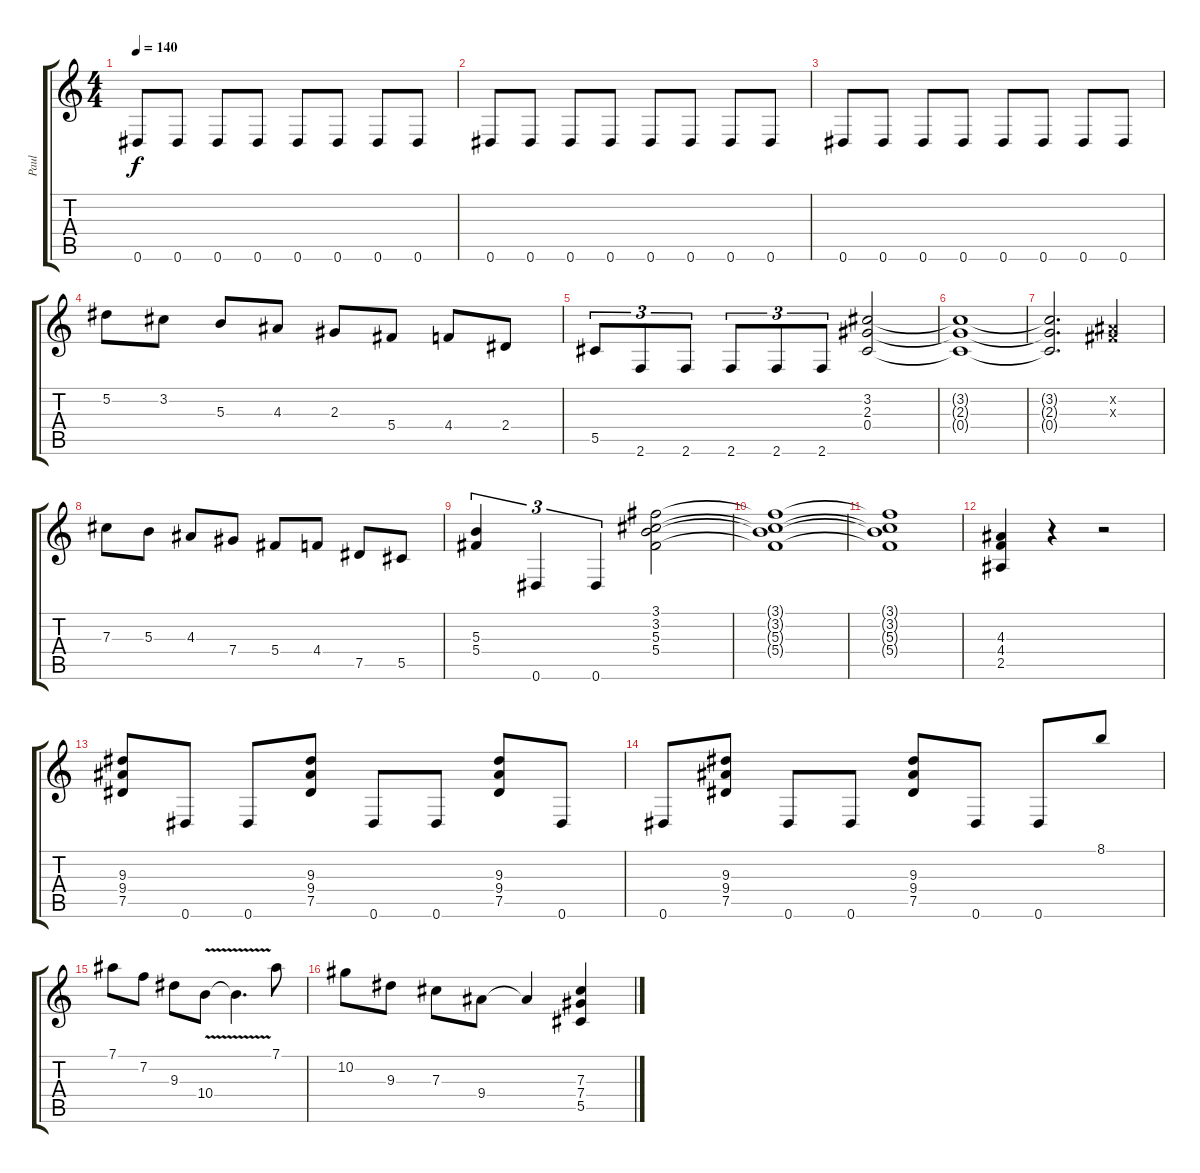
\track ("Paul" "Paul") {instrument distortionguitar}
\staff {score tabs}
\tuning (Eb4 Bb3 Gb3 Db3 Ab2 Eb2) {hide}
\ts (4 4)
\tempo 140
\clef g2
\ks c
0.6.8{dy f} 0.6.8 0.6.8 0.6.8 0.6.8 0.6.8 0.6.8 0.6.8 |
0.6.8 0.6.8 0.6.8 0.6.8 0.6.8 0.6.8 0.6.8 0.6.8 |
0.6.8 0.6.8 0.6.8 0.6.8 0.6.8 0.6.8 0.6.8 0.6.8 |
5.2.8 3.2.8 5.3.8 4.3.8 2.3.8 5.4.8 4.4.8 2.4.8 |
5.5.8{tu (3 2)} 2.6.8{tu (3 2)} 2.6.8{tu (3 2)} 2.6.8{tu (3 2)} 2.6.8{tu (3 2)} 2.6.8{tu (3 2)} (3.2 2.3 0.4).2 |
(3.2{t} 2.3{t} 0.4{t}).1 |
(3.2{t} 2.3{t} 0.4{t}).2{d} (0.2{x} 0.3{x}).4 |
7.3.8 5.3.8 4.3.8 7.4.8 5.4.8 4.4.8 7.5.8 5.5.8 |
(5.3 5.4).4{tu (3 2)} 0.6.4{tu (3 2)} 0.6.4{tu (3 2)} (3.1 3.2 5.3 5.4).2 |
(3.1{t} 3.2{t} 5.3{t} 5.4{t}).1 |
(3.1{t} 3.2{t} 5.3{t} 5.4{t}).1 |
(4.3 4.4 2.5).4 r.4 r.2 |
(9.3 9.4 7.5).8 0.6.8 0.6.8 (9.3 9.4 7.5).8 0.6.8 0.6.8 (9.3 9.4 7.5).8 0.6.8 |
0.6.8 (9.3 9.4 7.5).8 0.6.8 0.6.8 (9.3 9.4 7.5).8 0.6.8 0.6.8 8.1.8 |
7.1.8 7.2.8 9.3.8 10.4{v}.8 10.4{t}.4{d} 7.1.8 |
10.2.8 9.3.8 7.3.8 9.4.8 9.4{t}.4 (7.3 7.4 5.5).4
